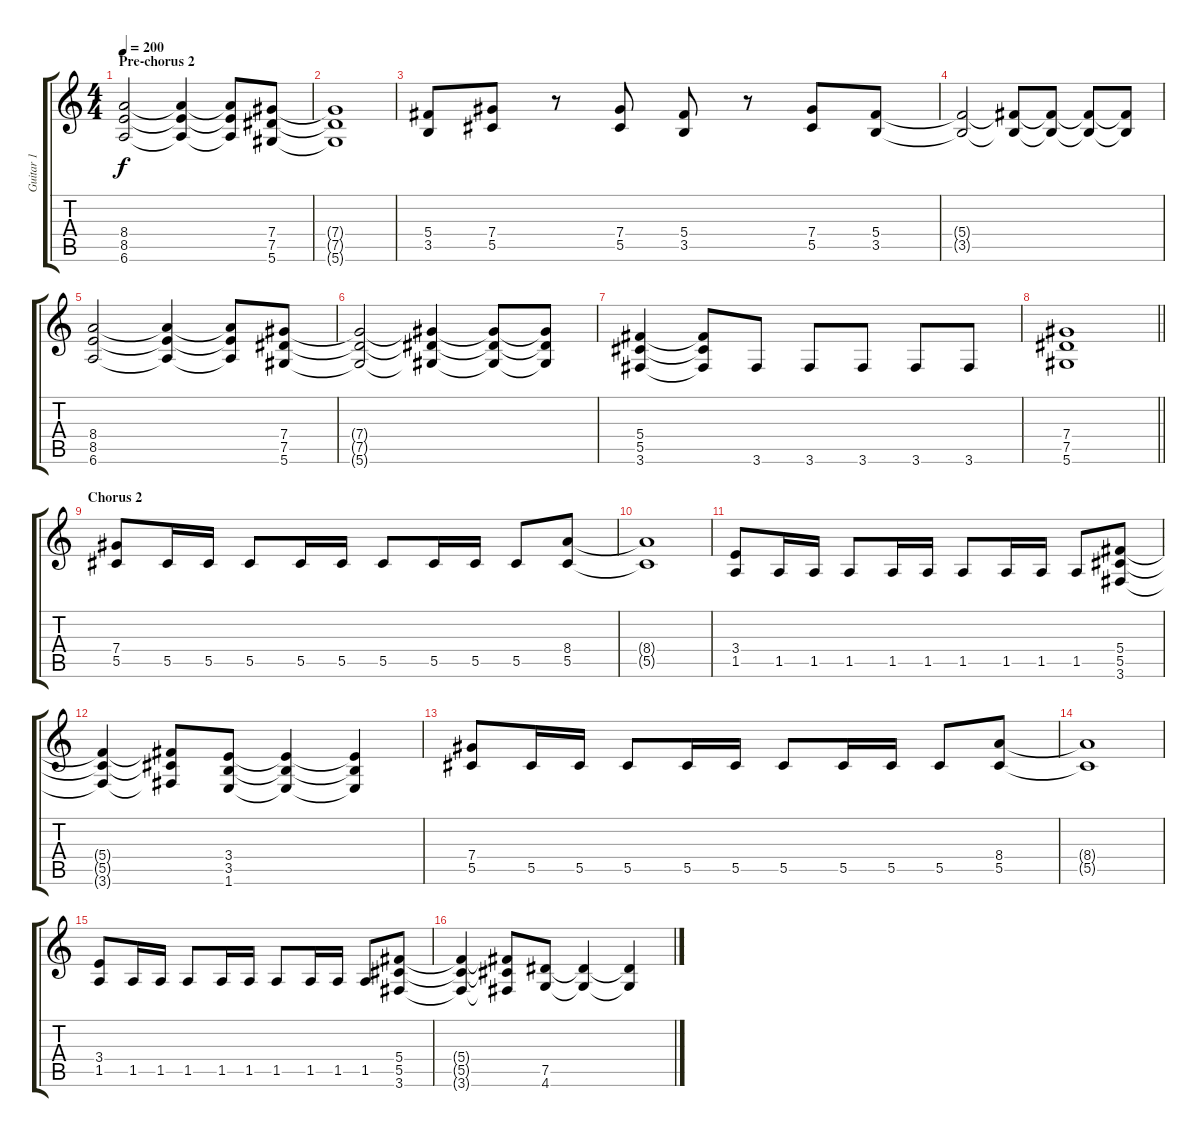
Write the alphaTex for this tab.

\track ("Guitar 1" "Guitar 1") {instrument distortionguitar}
\staff {score tabs}
\tuning (Eb4 Bb3 Gb3 Db3 Ab2 Eb2) {hide}
\ts (4 4)
\section ("" "Pre-chorus 2")
\tempo 200
\clef g2
\ks c
(8.4 8.5 6.6).2{dy f} (8.4{t} 8.5{t} 6.6{t}).4 (8.4{t} 8.5{t} 6.6{t}).8 (7.4 7.5 5.6).8 |
(7.4{t} 7.5{t} 5.6{t}).1 |
(5.4 3.5).8 (7.4 5.5).8 r.8 (7.4 5.5).8 (5.4 3.5).8 r.8 (7.4 5.5).8 (5.4 3.5).8 |
(5.4{t} 3.5{t}).2 (5.4{t} 3.5{t}).8 (5.4{t} 3.5{t}).8 (5.4{t} 3.5{t}).8 (5.4{t} 3.5{t}).8 |
(8.4 8.5 6.6).2 (8.4{t} 8.5{t} 6.6{t}).4 (8.4{t} 8.5{t} 6.6{t}).8 (7.4 7.5 5.6).8 |
(7.4{t} 7.5{t} 5.6{t}).2 (7.4{t} 7.5{t} 5.6{t}).4 (7.4{t} 7.5{t} 5.6{t}).8 (7.4{t} 7.5{t} 5.6{t}).8 |
(5.4 5.5 3.6).4 (5.4{t} 5.5{t} 3.6{t}).8 3.6.8 3.6.8 3.6.8 3.6.8 3.6.8 |
\barLineRight lightlight
(7.4 7.5 5.6).1 |
\section ("" "Chorus 2")
(7.4 5.5).8 5.5.16 5.5.16 5.5.8 5.5.16 5.5.16 5.5.8 5.5.16 5.5.16 5.5.8 (8.4 5.5).8 |
(8.4{t} 5.5{t}).1 |
(3.4 1.5).8 1.5.16 1.5.16 1.5.8 1.5.16 1.5.16 1.5.8 1.5.16 1.5.16 1.5.8 (5.4 5.5 3.6).8 |
(5.4{t} 5.5{t} 3.6{t}).4 (5.4{t} 5.5{t} 3.6{t}).8 (3.4 3.5 1.6).8 (3.4{t} 3.5{t} 1.6{t}).4 (3.4{t} 3.5{t} 1.6{t}).4 |
(7.4 5.5).8 5.5.16 5.5.16 5.5.8 5.5.16 5.5.16 5.5.8 5.5.16 5.5.16 5.5.8 (8.4 5.5).8 |
(8.4{t} 5.5{t}).1 |
(3.4 1.5).8 1.5.16 1.5.16 1.5.8 1.5.16 1.5.16 1.5.8 1.5.16 1.5.16 1.5.8 (5.4 5.5 3.6).8 |
(5.4{t} 5.5{t} 3.6{t}).4 (5.4{t} 5.5{t} 3.6{t}).8 (7.5 4.6).8 (7.5{t} 4.6{t}).4 (7.5{t} 4.6{t}).4
